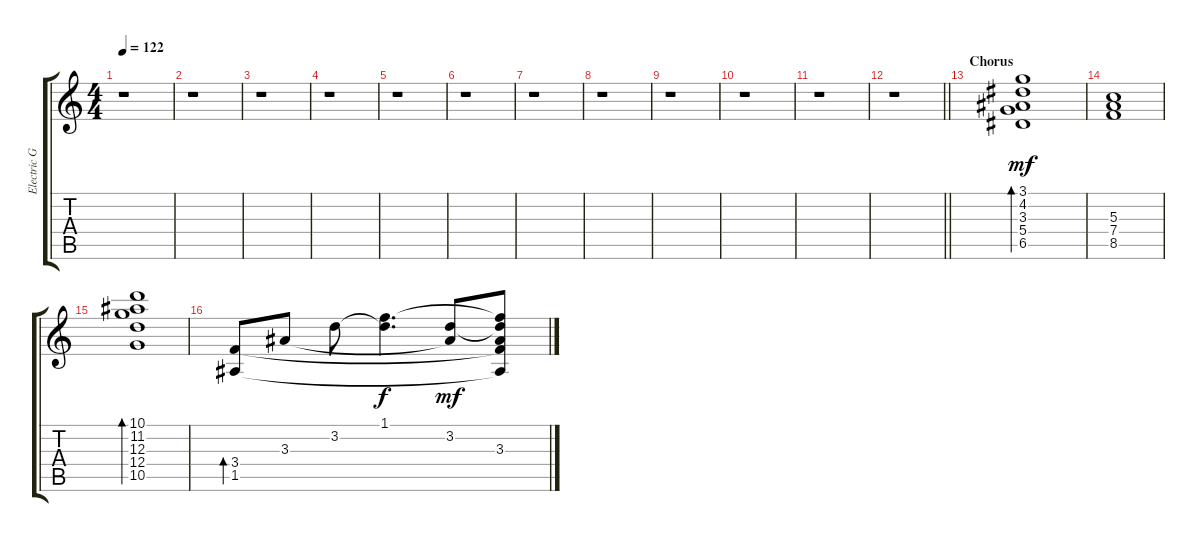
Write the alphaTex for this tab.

\track ("Electric Guitar" "Electric G") {instrument electricguitarjazz}
\staff {score tabs}
\tuning (E4 B3 G3 D3 A2 E2) {hide}
\ts (4 4)
\tempo 122
\clef g2
\ks c
r.1{dy f} |
r.1 |
r.1 |
r.1 |
r.1 |
r.1 |
r.1 |
r.1 |
r.1 |
r.1 |
r.1 |
\barLineRight lightlight
r.1 |
\section ("" "Chorus")
(3.1 4.2 3.3 5.4 6.5).1{bd 120 dy mf} |
(5.3 7.4 8.5).1 |
(10.1 11.2 12.3 12.4 10.5).1{bd 120} |
(3.4 1.5).8{bd 120} 3.3.8 3.2.8 (1.1 3.2{t}).4{d dy f} (3.2 3.3{t}).8{dy mf} (1.1{t} 3.2{t} 3.3 3.4{t} 1.5{t}).8
